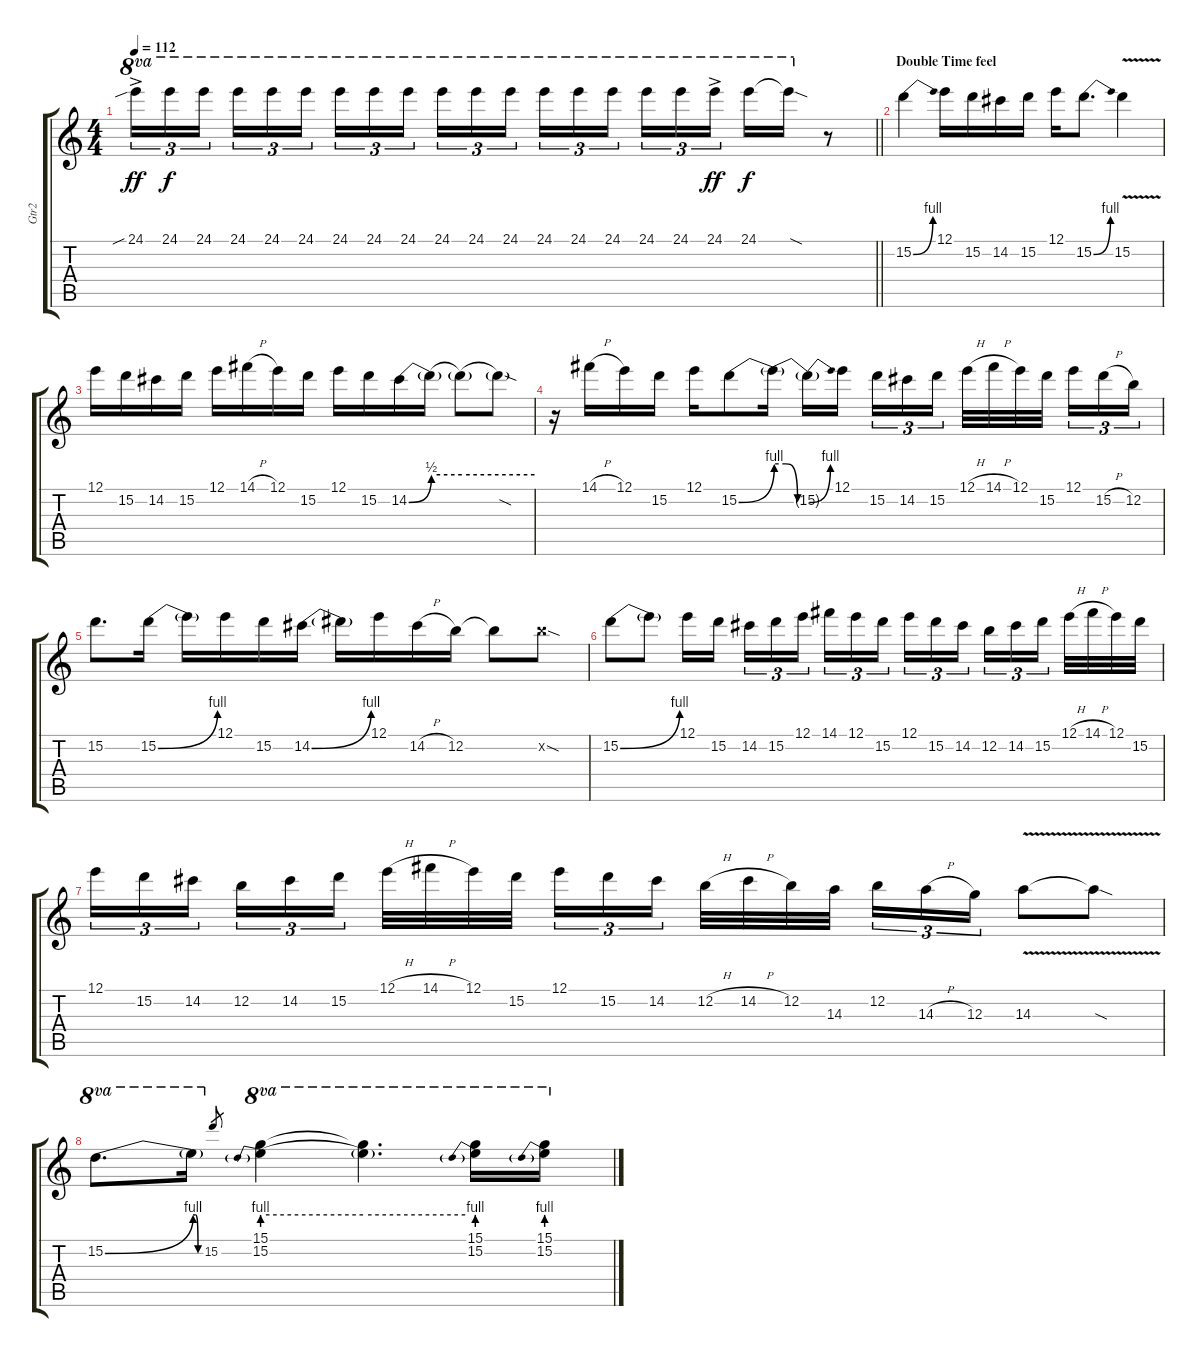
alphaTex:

\track ("Gtr2" "Gtr2") {instrument distortionguitar}
\staff {score tabs}
\tuning (E4 B3 G3 D3 A2 E2) {hide}
\ts (4 4)
\tempo 112
\clef g2
\barLineRight lightlight
\ks c
24.1{sib ac}.16{tu (3 2) ot 8va dy ff} 24.1.16{tu (3 2) ot 8va dy f} 24.1.16{tu (3 2) ot 8va beam splitsecondary} 24.1.16{tu (3 2) ot 8va} 24.1.16{tu (3 2) ot 8va} 24.1.16{tu (3 2) ot 8va} 24.1.16{tu (3 2) ot 8va} 24.1.16{tu (3 2) ot 8va} 24.1.16{tu (3 2) ot 8va beam splitsecondary} 24.1.16{tu (3 2) ot 8va} 24.1.16{tu (3 2) ot 8va} 24.1.16{tu (3 2) ot 8va} 24.1.16{tu (3 2) ot 8va} 24.1.16{tu (3 2) ot 8va} 24.1.16{tu (3 2) ot 8va beam splitsecondary} 24.1.16{tu (3 2) ot 8va} 24.1.16{tu (3 2) ot 8va} 24.1{ac}.16{tu (3 2) ot 8va dy ff} 24.1.16{ot 8va dy f} 24.1{sod t}.16{ot 8va} r.8 |
\section ("" "Double Time feel")
15.2{be (bend 0 0 60 4)}.4 12.1.16 15.2.16 14.2.16 15.2.16 12.1.16 15.2{be (bend 0 0 60 4)}.8{d} 15.2{v}.4 |
12.1.16 15.2.16 14.2.16 15.2.16 12.1.16 14.1{h}.16 12.1.16 15.2.16 12.1.16 15.2.16 14.2{be (bend 0 0 60 2)}.16 14.2{be (hold 0 2 60 2) t}.16 14.2{be (hold 0 2 60 2) t}.8 14.2{sod t}.8 |
r.16 14.1{h}.16 12.1.16 15.2.16 12.1.16 15.2{be (bend 0 0 60 4)}.8 15.2{be (custom 0 4 20 4 40 0 60 0) t}.16 15.2{be (bend 0 0 60 4) t}.16 12.1.16{beam splitsecondary} 15.2.16{tu (3 2)} 14.2.16{tu (3 2)} 15.2.16{tu (3 2)} 12.1{h}.32 14.1{h}.32 12.1.32 15.2.32{beam splitsecondary} 12.1.16{tu (3 2)} 15.2{h}.16{tu (3 2)} 12.2.16{tu (3 2)} |
15.2.8{d} 15.2{be (bend 0 0 60 4)}.16 15.2{t}.16 12.1.16 15.2.16 14.2{be (bend 0 0 60 4)}.16 14.2{t}.16 12.1.16 14.2{h}.16 12.2.16 12.2{t}.8 12.2{sod x}.8 |
15.2{be (bend 0 0 60 4)}.8 15.2{t}.8 12.1.16 15.2.16{beam splitsecondary} 14.2.16{tu (3 2)} 15.2.16{tu (3 2)} 12.1.16{tu (3 2)} 14.1.16{tu (3 2)} 12.1.16{tu (3 2)} 15.2.16{tu (3 2) beam splitsecondary} 12.1.16{tu (3 2)} 15.2.16{tu (3 2)} 14.2.16{tu (3 2)} 12.2.16{tu (3 2)} 14.2.16{tu (3 2)} 15.2.16{tu (3 2) beam splitsecondary} 12.1{h}.32 14.1{h}.32 12.1.32 15.2.32 |
12.1.16{tu (3 2)} 15.2.16{tu (3 2)} 14.2.16{tu (3 2) beam splitsecondary} 12.2.16{tu (3 2)} 14.2.16{tu (3 2)} 15.2.16{tu (3 2)} 12.1{h}.32 14.1{h}.32 12.1.32 15.2.32{beam splitsecondary} 12.1.16{tu (3 2)} 15.2.16{tu (3 2)} 14.2.16{tu (3 2)} 12.2{h}.32 14.2{h}.32 12.2.32 14.3.32{beam splitsecondary} 12.2.16{tu (3 2)} 14.3{h}.16{tu (3 2)} 12.3.16{tu (3 2)} 14.3{v}.8 14.3{sod t}.8 |
15.2{be (bend 0 0 60 4)}.8{d ot 8va} 15.2{be (custom 0 4 20 4 40 0 60 0) t}.16{ot 8va} 15.2.8{gr} (15.1 15.2{be (prebend 0 4 60 4)}).4{ot 8va} (15.1{t} 15.2{be (hold 0 4 60 4) t}).4{d ot 8va} (15.1 15.2{be (prebend 0 4 60 4)}).16{ot 8va} (15.1 15.2{be (prebend 0 4 60 4)}).16{ot 8va}
